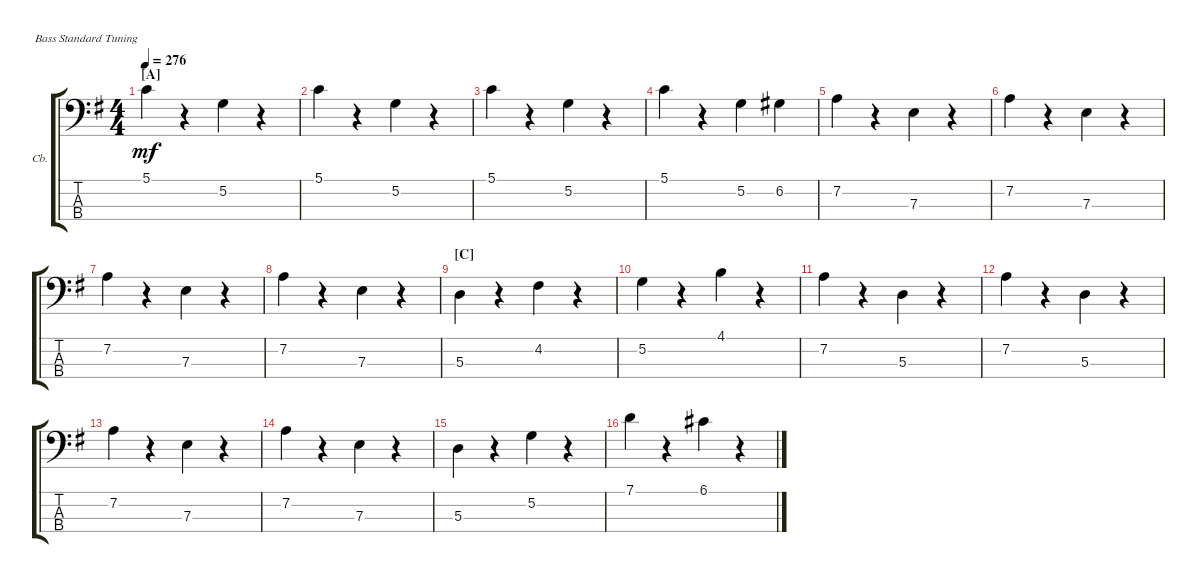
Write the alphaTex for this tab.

\defaultSystemsLayout 4
\bracketExtendMode groupsimilarinstruments
\firstSystemTrackNameOrientation horizontal
\otherSystemsTrackNameOrientation horizontal
\track ("Contrabass" "Cb.") {instrument acousticbass}
\staff {score tabs}
\tuning (G2 D2 A1 E1)
\ts (4 4)
\section ("A" "")
\tempo 276
\clef f4
\scale
0.25
\ks g
5.1.4{dy mf} r.4 5.2.4 r.4 |
\scale
0.25 5.1.4 r.4 5.2.4 r.4 |
\scale
0.25 5.1.4 r.4 5.2.4 r.4 |
\scale
0.25 5.1.4 r.4 5.2.4 6.2.4 |
\scale
0.25 7.2.4 r.4 7.3.4 r.4 |
7.2.4 r.4 7.3.4 r.4 |
7.2.4 r.4 7.3.4 r.4 |
7.2.4 r.4 7.3.4 r.4 |
\section ("C" "")
5.3.4 r.4 4.2.4 r.4 |
5.2.4 r.4 4.1.4 r.4 |
7.2.4 r.4 5.3.4 r.4 |
7.2.4 r.4 5.3.4 r.4 |
7.2.4 r.4 7.3.4 r.4 |
\scale
0.25 7.2.4 r.4 7.3.4 r.4 |
\scale
0.25 5.3.4 r.4 5.2.4 r.4 |
\scale
0.25 7.1.4 r.4 6.1.4 r.4
